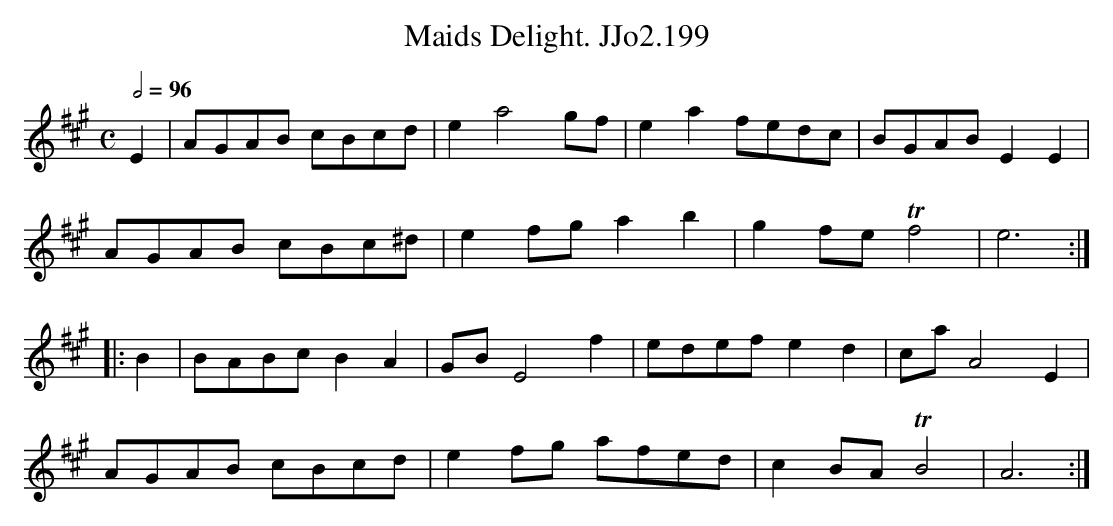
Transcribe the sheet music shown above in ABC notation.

X:1
T:Maids Delight. JJo2.199
M:C
L:1/8
Q:1/2=96
K:A
E2|AGAB cBcd|e2a4gf|e2a2fedc|BGABE2E2|
AGAB cBc^d|e2fga2b2|g2feTf4|e6:|
|:B2|BABc B2A2|GBE4f2|edefe2d2|caA4E2|
AGAB cBcd|e2fg afed|c2BATB4|A6:|
